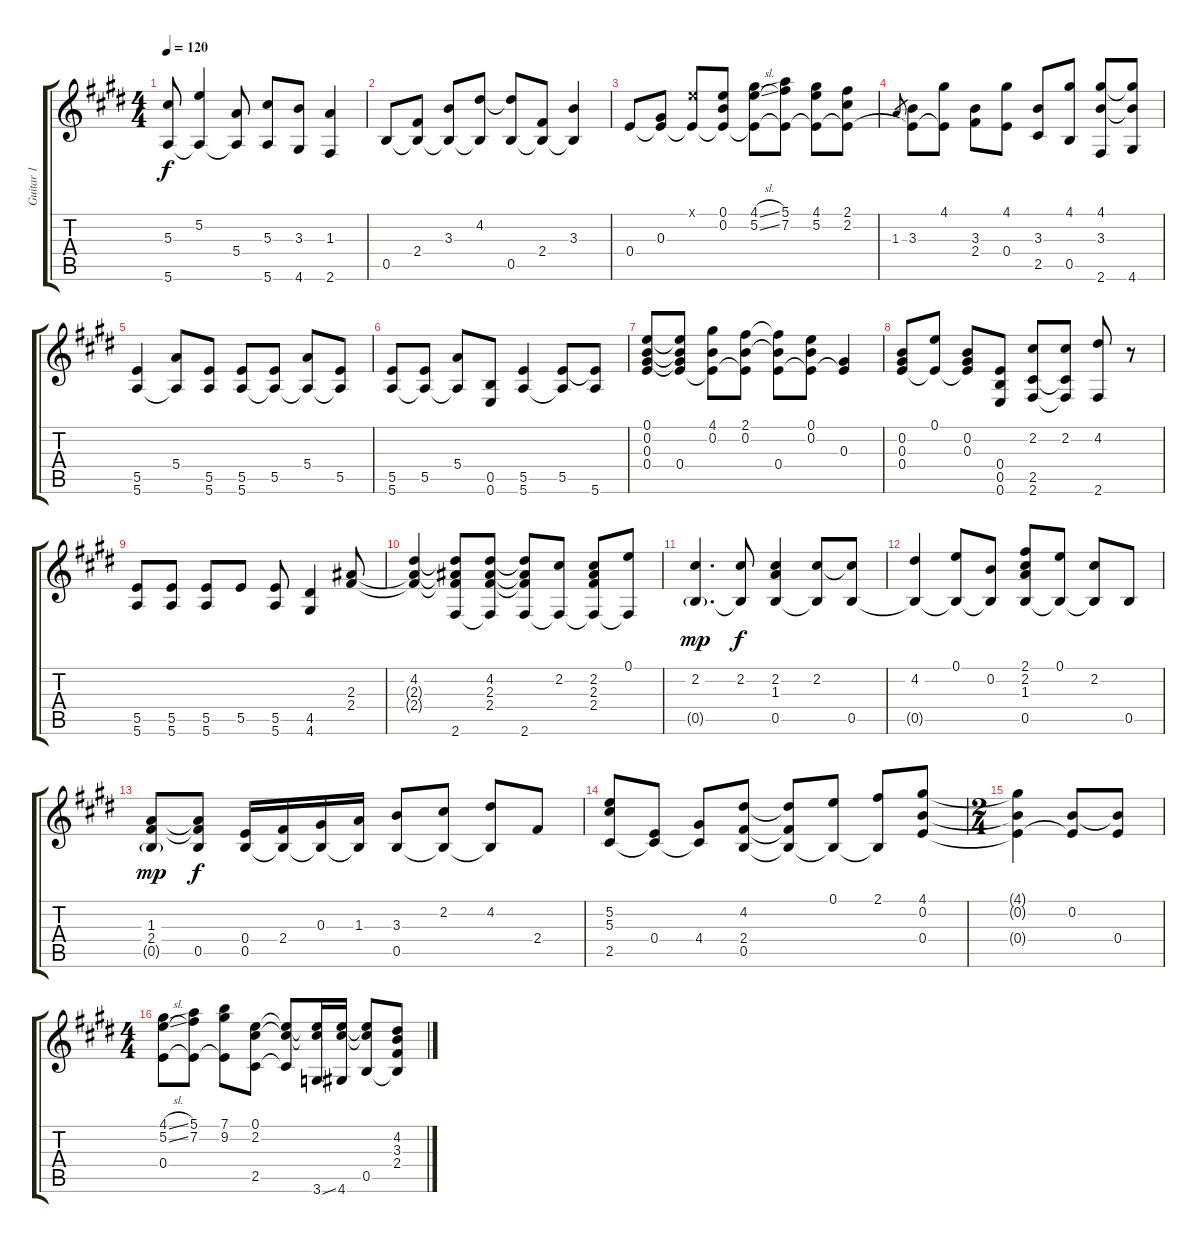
\track ("Guitar 1" "Guitar 1") {instrument acousticguitarsteel}
\staff {score tabs}
\tuning (E4 B3 Ab3 E3 B2 E2) {hide}
\ts (4 4)
\tempo 120
\clef g2
\ks e
(5.3 5.6).8{dy f} (5.2 5.6{t}).4 (5.4 5.6{t}).8 (5.3 5.6).8 (3.3 4.6).8 (1.3 2.6).4 |
0.5.8 (2.4 0.5{t}).8 (3.3 0.5{t}).8 (4.2 0.5{t}).8 (4.2{t} 0.5).8 (2.4 0.5{t}).8 (3.3 0.5{t}).4 |
0.4.8 (0.3 0.4{t}).8 (0.1{x} 0.4{t}).8 (0.1 0.2 0.4{t}).8 (4.1{sl} 5.2{sl} 0.4{t}).8 (5.1 7.2 0.4{t}).8 (4.1 5.2 0.4{t}).8 (2.1 2.2 0.4{t}).8 |
1.3.8{gr} (3.3 0.4{t}).8 (4.1 0.4{t}).8 (3.3 2.4).8 (4.1 0.4).8 (3.3 2.5).8 (4.1 0.5).8 (4.1 3.3 2.6).8 (4.1{t} 3.3{t} 4.6).8 |
(5.5 5.6).4 (5.4 5.6{t}).8 (5.5 5.6).8 (5.5 5.6).8 (5.5 5.6{t}).8 (5.4 5.6{t}).8 (5.5 5.6{t}).8 |
(5.5 5.6).8 (5.5 5.6{t}).8 (5.4 5.6{t}).8 (0.5 0.6).8 (5.5 5.6).4 (5.5 5.6{t}).8 (5.5{t} 5.6).8 |
(0.1 0.2 0.3 0.4).8 (0.1{t} 0.2{t} 0.3{t} 0.4).8 (4.1 0.2 0.4{t}).8 (2.1 0.2 0.4{t}).8 (2.1{t} 0.2{t} 0.4).8 (0.1 0.2 0.4{t}).8 (0.3 0.4{t}).4 |
(0.2 0.3 0.4).8 (0.1 0.4{t}).8 (0.2 0.3 0.4{t}).8 (0.4 0.5 0.6).8 (2.2 2.5 2.6).8 (2.2 2.5{t} 2.6{t}).8 (4.2 2.6).8 r.8 |
(5.5 5.6).8 (5.5 5.6).8 (5.5 5.6).8 5.5.8 (5.5 5.6).8 (4.5 4.6).4 (2.3 2.4).8 |
(4.2 2.3{t} 2.4{t}).4 (4.2{t} 2.3{t} 2.4{t} 2.6).8 (4.2 2.3 2.4 2.6{t}).8 (4.2{t} 2.3{t} 2.4{t} 2.6).8 (2.2 2.6{t}).8 (2.2 2.3 2.4 2.6{t}).8 (0.1 2.6{t}).8 |
(2.2 0.5{g}).4{d dy mp} (2.2 0.5{t}).8{dy f} (2.2 1.3 0.5).4 (2.2 0.5{t}).8 (2.2{t} 0.5).8 |
(4.2 0.5{t}).4 (0.1 0.5{t}).8 (0.2 0.5{t}).8 (2.1 2.2 1.3 0.5).8 (0.1 0.5{t}).8 (2.2 0.5{t}).8 0.5.8 |
(1.3 2.4 0.5{g}).8{dy mp} (1.3{t} 2.4{t} 0.5).8{dy f} (0.4 0.5).16 (2.4 0.5{t}).16 (0.3 0.5{t}).16 (1.3 0.5{t}).16 (3.3 0.5).8 (2.2 0.5{t}).8 (4.2 0.5{t}).8 2.4.8 |
(5.2 5.3 2.5).8 (0.4 2.5{t}).8 (4.4 2.5{t}).8 (4.2 2.4 0.5).8 (4.2{t} 2.4{t} 0.5{t}).8 (0.1 0.5{t}).8 (2.1 0.5{t}).8 (4.1 0.2 0.4).8 |
\ts (2 4)
(4.1{t} 0.2{t} 0.4{t}).4 (0.2 0.4{t}).8 (0.2{t} 0.4).8 |
\ts (4 4)
(4.1{sl} 5.2{sl} 0.4).8 (5.1 7.2 0.4{t}).8 (7.1 9.2 0.4{t}).8 (0.1 2.2 2.5).8 (0.1{t} 2.2{t} 2.5{t}).8 (0.1{t} 2.2{t} 3.6{ss}).16 (0.1{t} 2.2{t} 4.6).16 (0.1{t} 2.2{t} 0.5).8 (4.2 3.3 2.4 0.5{t}).8
